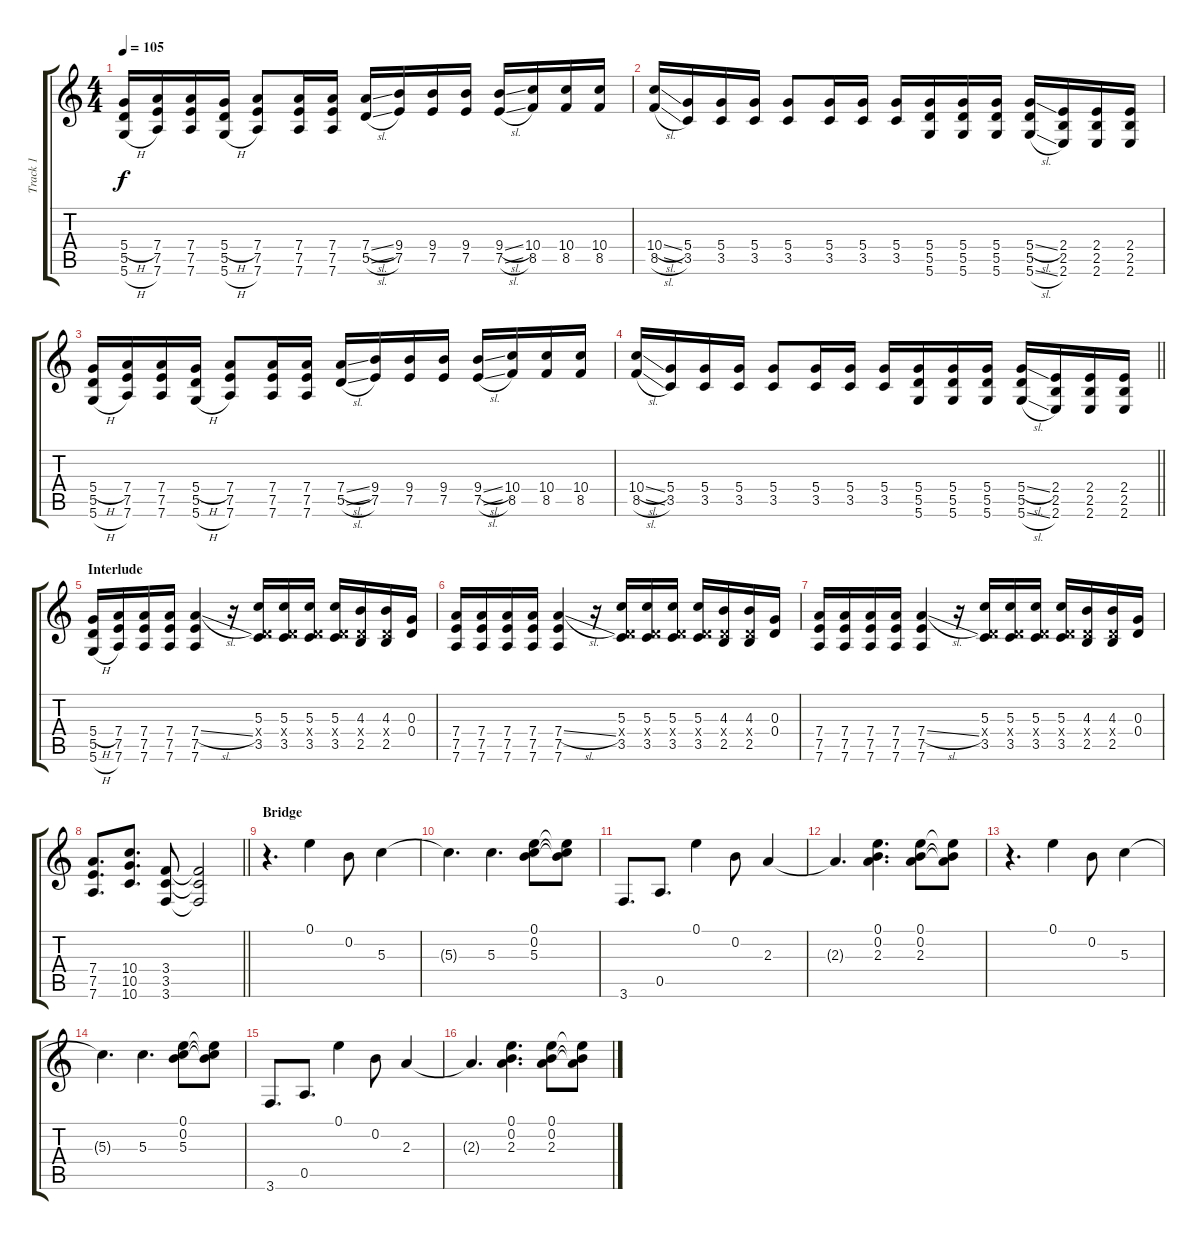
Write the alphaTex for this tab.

\track ("Track 1" "Track 1") {instrument overdrivenguitar}
\staff {score tabs}
\tuning (E4 B3 G3 D3 A2 D2) {hide}
\ts (4 4)
\tempo 105
\clef g2
\ks c
(5.4{h} 5.5 5.6{h}).16{dy f instrument overdrivenguitar} (7.4 7.5 7.6).16 (7.4 7.5 7.6).16 (5.4{h} 5.5 5.6{h}).16 (7.4 7.5 7.6).8 (7.4 7.5 7.6).16 (7.4 7.5 7.6).16 (7.4{sl} 5.5{sl}).16 (9.4 7.5).16 (9.4 7.5).16 (9.4 7.5).16 (9.4{sl} 7.5{sl}).16 (10.4 8.5).16 (10.4 8.5).16 (10.4 8.5).16 |
(10.4{sl} 8.5{sl}).16 (5.4 3.5).16 (5.4 3.5).16 (5.4 3.5).16 (5.4 3.5).8 (5.4 3.5).16 (5.4 3.5).16 (5.4 3.5).16 (5.4 5.5 5.6).16 (5.4 5.5 5.6).16 (5.4 5.5 5.6).16 (5.4{sl} 5.5 5.6{sl}).16 (2.4 2.5 2.6).16 (2.4 2.5 2.6).16 (2.4 2.5 2.6).16 |
(5.4{h} 5.5 5.6{h}).16{instrument overdrivenguitar} (7.4 7.5 7.6).16 (7.4 7.5 7.6).16 (5.4{h} 5.5 5.6{h}).16 (7.4 7.5 7.6).8 (7.4 7.5 7.6).16 (7.4 7.5 7.6).16 (7.4{sl} 5.5{sl}).16 (9.4 7.5).16 (9.4 7.5).16 (9.4 7.5).16 (9.4{sl} 7.5{sl}).16 (10.4 8.5).16 (10.4 8.5).16 (10.4 8.5).16 |
\barLineRight lightlight
(10.4{sl} 8.5{sl}).16 (5.4 3.5).16 (5.4 3.5).16 (5.4 3.5).16 (5.4 3.5).8 (5.4 3.5).16 (5.4 3.5).16 (5.4 3.5).16 (5.4 5.5 5.6).16 (5.4 5.5 5.6).16 (5.4 5.5 5.6).16 (5.4{sl} 5.5 5.6{sl}).16 (2.4 2.5 2.6).16 (2.4 2.5 2.6).16 (2.4 2.5 2.6).16 |
\section ("" "Interlude")
(5.4{h} 5.5 5.6{h}).16 (7.4 7.5 7.6).16 (7.4 7.5 7.6).16 (7.4 7.5 7.6).16 (7.4{sl} 7.5 7.6).4 r.16 (5.3 0.4{x} 3.5).16 (5.3 0.4{x} 3.5).16 (5.3 0.4{x} 3.5).16 (5.3 0.4{x} 3.5).16 (4.3 0.4{x} 2.5).16 (4.3 0.4{x} 2.5).16 (0.3 0.4).16 |
(7.4 7.5 7.6).16 (7.4 7.5 7.6).16 (7.4 7.5 7.6).16 (7.4 7.5 7.6).16 (7.4{sl} 7.5 7.6).4 r.16 (5.3 0.4{x} 3.5).16 (5.3 0.4{x} 3.5).16 (5.3 0.4{x} 3.5).16 (5.3 0.4{x} 3.5).16 (4.3 0.4{x} 2.5).16 (4.3 0.4{x} 2.5).16 (0.3 0.4).16 |
(7.4 7.5 7.6).16 (7.4 7.5 7.6).16 (7.4 7.5 7.6).16 (7.4 7.5 7.6).16 (7.4{sl} 7.5 7.6).4 r.16 (5.3 0.4{x} 3.5).16 (5.3 0.4{x} 3.5).16 (5.3 0.4{x} 3.5).16 (5.3 0.4{x} 3.5).16 (4.3 0.4{x} 2.5).16 (4.3 0.4{x} 2.5).16 (0.3 0.4).16 |
\barLineRight lightlight
(7.4 7.5 7.6).8{d} (10.4 10.5 10.6).8{d} (3.4 3.5 3.6).8 (3.4{t} 3.5{t} 3.6{t}).2 |
\section ("" "Bridge")
r.4{d instrument electricguitarclean} 0.1.4 0.2.8 5.3.4 |
5.3{t}.4{d} 5.3.4{d} (0.1 0.2 5.3).8 (0.1{t} 0.2{t} 5.3{t}).8 |
3.6.8{d} 0.5.8{d} 0.1.4 0.2.8 2.3.4 |
2.3{t}.4{d} (0.1 0.2 2.3).4{d} (0.1 0.2 2.3).8 (0.1{t} 0.2{t} 2.3{t}).8 |
r.4{d instrument electricguitarclean} 0.1.4 0.2.8 5.3.4 |
5.3{t}.4{d} 5.3.4{d} (0.1 0.2 5.3).8 (0.1{t} 0.2{t} 5.3{t}).8 |
3.6.8{d} 0.5.8{d} 0.1.4 0.2.8 2.3.4 |
2.3{t}.4{d} (0.1 0.2 2.3).4{d} (0.1 0.2 2.3).8 (0.1{t} 0.2{t} 2.3{t}).8
